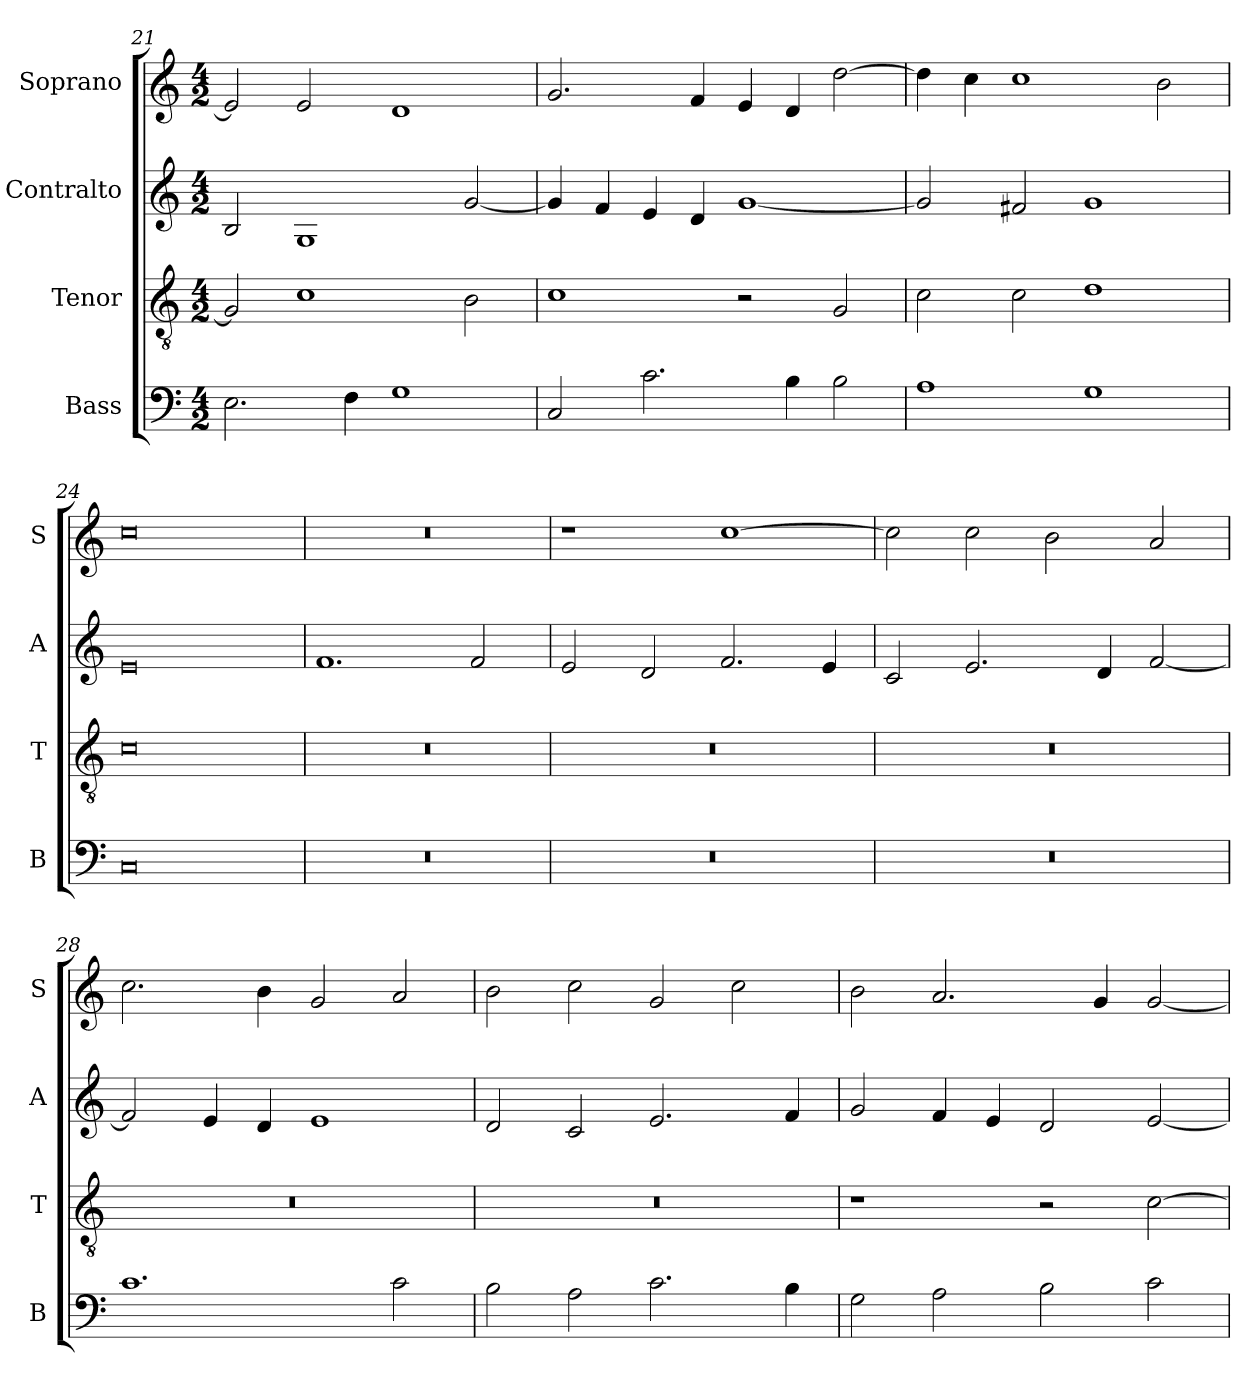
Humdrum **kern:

**kern	**kern	**kern	**kern
*part4	*part3	*part2	*part1
*staff4	*staff3	*staff2	*staff1
*I"Bass	*I"Tenor	*I"Contralto	*I"Soprano
*I'B	*I'T	*I'A	*I'S
*clefF4	*clefGv2	*clefG2	*clefG2
*k[]	*k[]	*k[]	*k[]
*C:ion	*C:ion	*C:ion	*C:ion
*M4/2	*M4/2	*M4/2	*M4/2
=21	=21	=21	=21
2.E	2G]	2B	2e]
.	1c	1G	2e
4F	.	.	.
1G	.	.	1d
.	2B	[2g	.
=22	=22	=22	=22
2C	1c	4g]	2.g
.	.	4f	.
2.c	.	4e	.
.	.	4d	4f
.	2r	[1g	4e
4B	.	.	4d
2B	2G	.	[2dd
=23	=23	=23	=23
1A	2c	2g]	4dd]
.	.	.	4cc
.	2c	2f#X	1cc
1G	1d	1g	.
.	.	.	2b
=24	=24	=24	=24
0C	0c	0e	0cc
=25	=25	=25	=25
0r	0r	1.f	0r
.	.	2f	.
=26	=26	=26	=26
0r	0r	2e	1r
.	.	2d	.
.	.	2.f	[1cc
.	.	4e	.
=27	=27	=27	=27
0r	0r	2c	2cc]
.	.	2.e	2cc
.	.	.	2b
.	.	4d	.
.	.	[2f	2a
=28	=28	=28	=28
1.c	0r	2f]	2.cc
.	.	4e	.
.	.	4d	4b
.	.	1e	2g
2c	.	.	2a
=29	=29	=29	=29
2B	0r	2d	2b
2A	.	2c	2cc
2.c	.	2.e	2g
.	.	.	2cc
4B	.	4f	.
=30	=30	=30	=30
2G	1r	2g	2b
2A	.	4f	2.a
.	.	4e	.
2B	2r	2d	.
.	.	.	4g
2c	[2c	[2e	[2g
=	=	=	=
*-	*-	*-	*-
